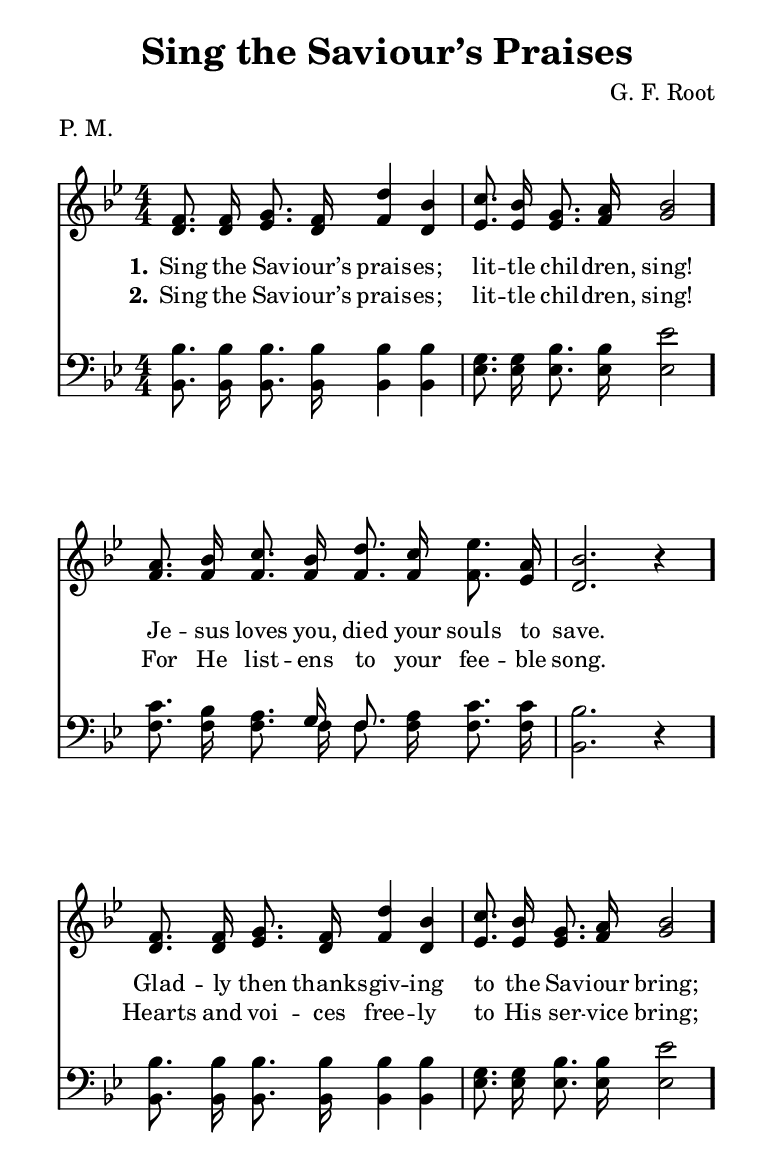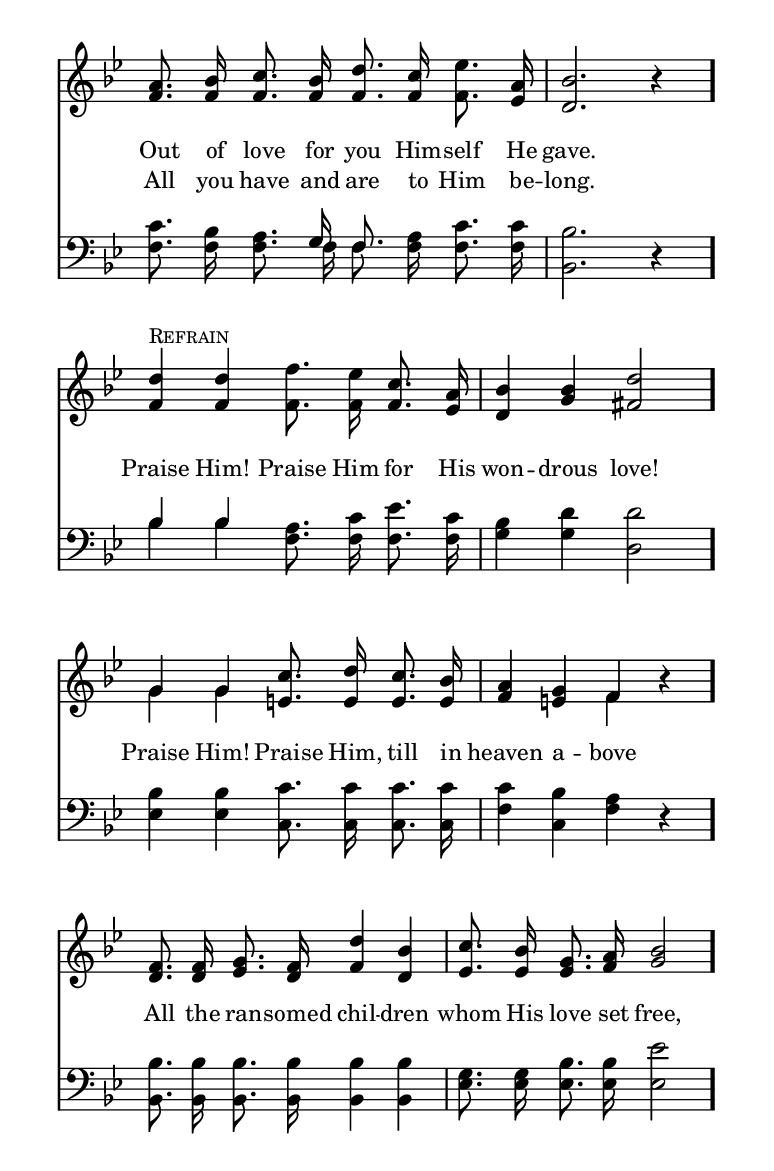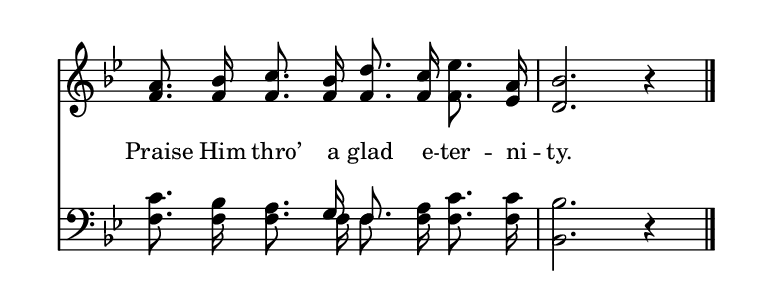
\include "common/global.ily"
\paper {
  \include "common/paper.ily"
  system-count = #(cond (is-eogsized 6) (#t #f))
}

\header{
  %children
  hymnnumber = "356"
  title = "Sing the Saviour’s Praises"
  tunename = "Ring the Bells of Heaven"
  meter = "P. M." % something like 11. 9. 11. 9. with Refrain (9. 9. 11. 9)
  poet = ""
  composer = "G. F. Root"
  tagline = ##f
}

global = {
  \include "common/overrides.ily"
  \override Staff.TimeSignature.style = #'numbered
  \time 4/4
  \override Score.MetronomeMark.transparent = ##t % hide all fermata changes too
  \tempo 4=75
  \key bes \major
  \autoBeamOff
}

patternA = { c8. c16 c8. c16 c4 c | c8. c16 c8. c16 c2 }
patternB = { c8. c16 c8. c16 c8. c16 c8. c16 | c2. c4 }

patternC = { c4 c c8. c16 c8. c16 | c4 c c2 }

notesSoprano = {
\global
\relative c' {

  \changePitch \patternA { f f g f d' bes | c bes g a bes }
  \changePitch \patternB { a bes c bes | d c ees a, | bes r }
  \changePitch \patternA { f f g f d' bes | c bes g a bes }
  \changePitch \patternB { a bes c bes | d c ees a, | bes r } \eogbreak

  << s^\markup { \small \caps "Refrain" }
  { \changePitch \patternC { d d f ees c a | bes bes } d2 } >>
  \changePitch \patternC { g, g c d c bes | a g } f4 r4
  \changePitch \patternA { f f g f d' bes | c bes g a bes }
  \changePitch \patternB { a bes c bes | d c ees a, | bes r }

  \bar "|."

}
}

notesAlto = {
\global
\relative e' {

  \changePitch \patternA { d d ees d f d | ees ees ees f g }
  \changePitch \patternB { f f f f | f f f ees | d r }
  \changePitch \patternA { d d ees d f d | ees ees ees f g }
  \changePitch \patternB { f f f f | f f f ees | d r }

  \changePitch \patternC { f f f f f ees | d g } fis2
  \changePitch \patternC { g g e e e e | f e } f4 r4
  \changePitch \patternA { d d ees d f d | ees ees ees f g }
  \changePitch \patternB { f f f f | f f f ees | d r }

}
}

notesTenor = {
\global
\relative a {

  \changePitch \patternA { bes bes bes bes bes bes | g g bes bes ees }
  \changePitch \patternB { c bes a g | f a c c | bes r }
  \changePitch \patternA { bes bes bes bes bes bes | g g bes bes ees }
  \changePitch \patternB { c bes a g | f a c c | bes r }

  \changePitch \patternC { bes bes a c ees c | bes d } d2
  \changePitch \patternC { bes bes c c c c | c bes } a4 r4
  \changePitch \patternA { bes bes bes bes bes bes | g g bes bes ees }
  \changePitch \patternB { c bes a g | f a c c | bes }

}
}

notesBass = {
\global
\relative f, {

  \changePitch \patternA { bes bes bes bes bes bes | ees ees ees ees ees }
  \changePitch \patternB { f f f f f f f f | bes, r }
  \changePitch \patternA { bes bes bes bes bes bes | ees ees ees ees ees }
  \changePitch \patternB { f f f f f f f f | bes, r }

  \changePitch \patternC { bes' bes f f f f | g g } d2
  \changePitch \patternC { ees ees c c c c | f c } f4 r4
  \changePitch \patternA { bes, bes bes bes bes bes | ees ees ees ees ees }
  \changePitch \patternB { f f f f f f f f | bes, r }

}
}

Refrain = \lyricmode {

Praise Him! Praise Him for His won -- drous love! \bar "."
Praise Him! Praise Him, till in heaven a -- bove \bar "."
All the ran -- somed chil -- dren whom His love set free, \bar "."
Praise Him thro’ a glad e -- ter -- ni -- ty. \bar "."

}

wordsA = \lyricmode {
\set stanza = "1."

Sing the Sav -- iour’s prais -- es; lit -- tle chil -- dren, sing! \bar "."
Je -- sus loves you, died your souls to save. \bar "."
Glad -- ly then thanks -- giv -- ing to the Sav -- iour bring; \bar "."
Out of love for you Him -- self He gave. \bar "."

}

wordsB = \lyricmode {
\set stanza = "2."

Sing the Sav -- iour’s prais -- es; lit -- tle chil -- dren, sing!
For He list -- ens to your fee -- ble song.
Hearts and voi -- ces free -- ly to His ser -- vice bring;
All you have and are to Him be -- long.

\Refrain

}

\score {
  \context ChoirStaff <<
    \context Staff = upper <<
      \set Staff.autoBeaming = ##f
      \set ChoirStaff.systemStartDelimiter = #'SystemStartBar
      \set ChoirStaff.printPartCombineTexts = ##f
      \partcombine #'(2 . 9) \notesSoprano \notesAlto
      \context NullVoice = sopranos { \voiceOne << \notesSoprano >> }
      \context NullVoice = altos { \voiceTwo << \notesAlto >> }
      \context Lyrics = one   \lyricsto sopranos \wordsA
      \context Lyrics = two   \lyricsto sopranos \wordsB
    >>
    \context Staff = men <<
      \set Staff.autoBeaming = ##f
      \clef bass
      \set ChoirStaff.printPartCombineTexts = ##f
      \partcombine #'(2 . 9) \notesTenor \notesBass
      \context NullVoice = tenors { \voiceOne << \notesTenor >> }
      \context NullVoice = basses { \voiceTwo << \notesBass >> }
    >>
  >>
  \layout {
    \include "common/layout.ily"
  }
  \midi{
    \include "common/midi.ily"
  }
}

\version "2.19.49"  % necessary for upgrading to future LilyPond versions.

% vi:set et ts=2 sw=2 ai nocindent syntax=lilypond:
